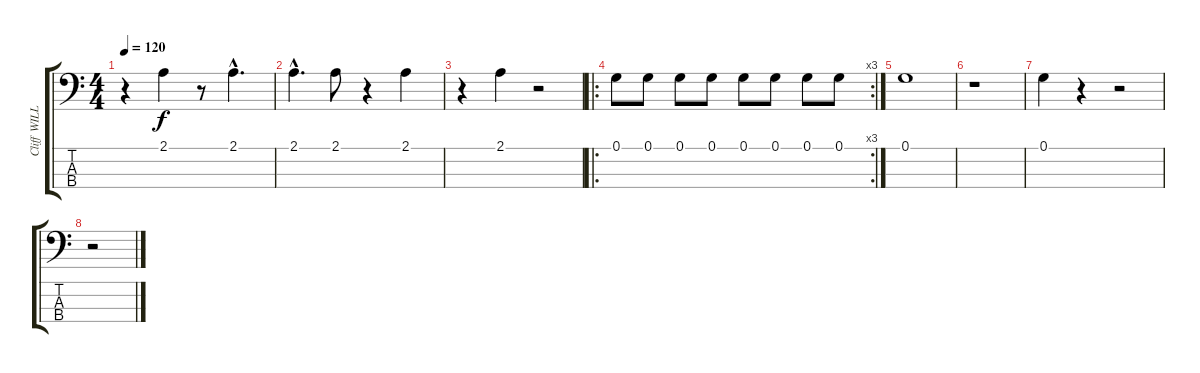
\track ("Cliff WILLIAMS" "Cliff WILL") {instrument electricbassfinger}
\staff {score tabs}
\tuning (G2 D2 A1 E1) {hide}
\ts (4 4)
\tempo 120
\clef f4
\ks c
r.4{dy f} 2.1.4 r.8 2.1{hac}.4{d} |
2.1{hac}.4{d} 2.1.8 r.4 2.1.4 |
r.4 2.1.4 r.2 |
\ro
\rc 3
0.1.8 0.1.8 0.1.8 0.1.8 0.1.8 0.1.8 0.1.8 0.1.8 |
0.1.1 |
r.1 |
0.1.4 r.4 r.2 |
r.2
